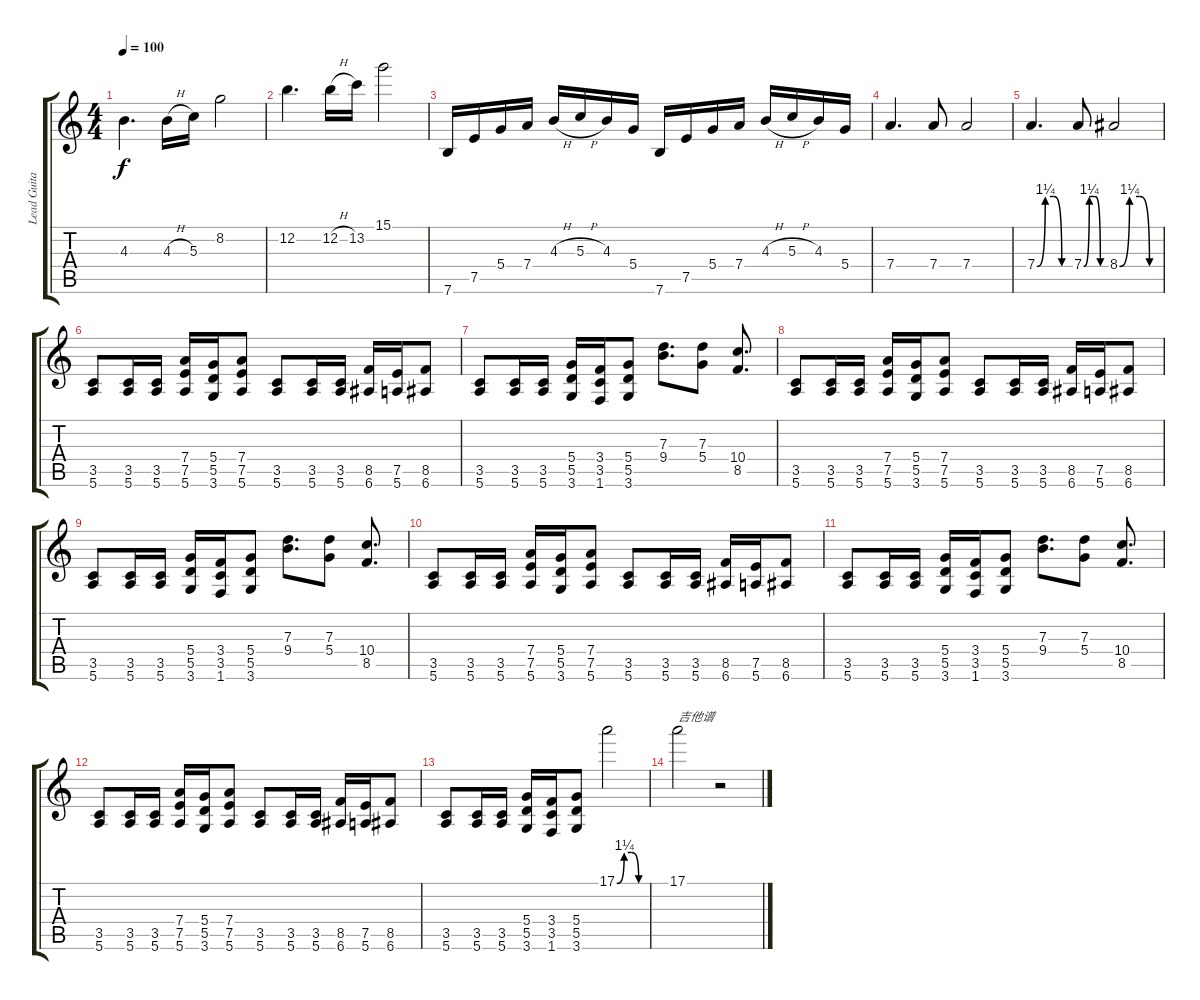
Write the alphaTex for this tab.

\track ("Lead Guitar 1" "Lead Guita") {instrument distortionguitar}
\staff {score tabs}
\tuning (E4 B3 G3 D3 A2 E2) {hide}
\ts (4 4)
\tempo 100
\clef g2
\ks c
4.3.4{d dy f} 4.3{h}.16 5.3.16 8.2.2 |
12.2.4{d} 12.2{h}.16 13.2.16 15.1.2 |
7.6.16 7.5.16 5.4.16 7.4.16 4.3{h}.16 5.3{h}.16 4.3.16 5.4.16 7.6.16 7.5.16 5.4.16 7.4.16 4.3{h}.16 5.3{h}.16 4.3.16 5.4.16 |
7.4.4{d} 7.4.8 7.4.2 |
7.4{be (custom 0 0 15 5 30 5 45 0 60 0)}.4{d} 7.4{be (custom 0 0 15 5 30 5 45 0 60 0)}.8 8.4{be (custom 0 0 15 5 30 5 45 0 60 0)}.2 |
(3.5 5.6).8 (3.5 5.6).16 (3.5 5.6).16 (7.4 7.5 5.6).16 (5.4 5.5 3.6).16 (7.4 7.5 5.6).8 (3.5 5.6).8 (3.5 5.6).16 (3.5 5.6).16 (8.5 6.6).16 (7.5 5.6).16 (8.5 6.6).8 |
(3.5 5.6).8 (3.5 5.6).16 (3.5 5.6).16 (5.4 5.5 3.6).16 (3.4 3.5 1.6).16 (5.4 5.5 3.6).8 (7.3 9.4).8{d} (7.3 5.4).8 (10.4 8.5).8{d} |
(3.5 5.6).8 (3.5 5.6).16 (3.5 5.6).16 (7.4 7.5 5.6).16 (5.4 5.5 3.6).16 (7.4 7.5 5.6).8 (3.5 5.6).8 (3.5 5.6).16 (3.5 5.6).16 (8.5 6.6).16 (7.5 5.6).16 (8.5 6.6).8 |
(3.5 5.6).8 (3.5 5.6).16 (3.5 5.6).16 (5.4 5.5 3.6).16 (3.4 3.5 1.6).16 (5.4 5.5 3.6).8 (7.3 9.4).8{d} (7.3 5.4).8 (10.4 8.5).8{d} |
(3.5 5.6).8 (3.5 5.6).16 (3.5 5.6).16 (7.4 7.5 5.6).16 (5.4 5.5 3.6).16 (7.4 7.5 5.6).8 (3.5 5.6).8 (3.5 5.6).16 (3.5 5.6).16 (8.5 6.6).16 (7.5 5.6).16 (8.5 6.6).8 |
(3.5 5.6).8 (3.5 5.6).16 (3.5 5.6).16 (5.4 5.5 3.6).16 (3.4 3.5 1.6).16 (5.4 5.5 3.6).8 (7.3 9.4).8{d} (7.3 5.4).8 (10.4 8.5).8{d} |
(3.5 5.6).8 (3.5 5.6).16 (3.5 5.6).16 (7.4 7.5 5.6).16 (5.4 5.5 3.6).16 (7.4 7.5 5.6).8 (3.5 5.6).8 (3.5 5.6).16 (3.5 5.6).16 (8.5 6.6).16 (7.5 5.6).16 (8.5 6.6).8 |
(3.5 5.6).8 (3.5 5.6).16 (3.5 5.6).16 (5.4 5.5 3.6).16 (3.4 3.5 1.6).16 (5.4 5.5 3.6).8 17.1{be (custom 0 0 15 5 30 5 45 0 60 0)}.2 |
17.1.2{txt "吉他谱"} r.2
